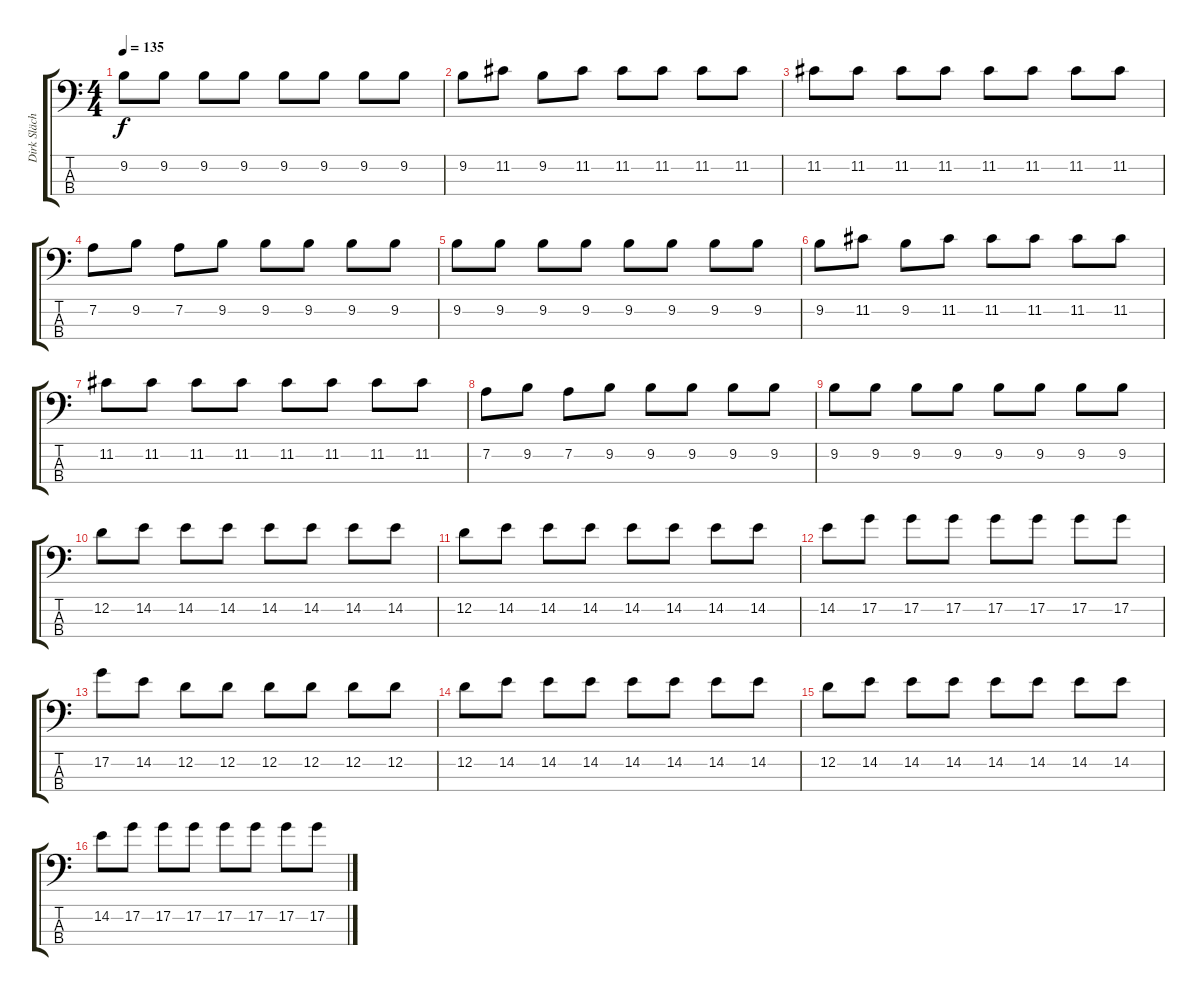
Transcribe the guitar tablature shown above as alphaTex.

\track ("Dirk Slächter" "Dirk Släch") {instrument electricbassfinger}
\staff {score tabs}
\tuning (G2 D2 A1 E1) {hide}
\ts (4 4)
\tempo 135
\clef f4
\ks c
9.2.8{dy f} 9.2.8 9.2.8 9.2.8 9.2.8 9.2.8 9.2.8 9.2.8 |
9.2.8 11.2.8 9.2.8 11.2.8 11.2.8 11.2.8 11.2.8 11.2.8 |
11.2.8 11.2.8 11.2.8 11.2.8 11.2.8 11.2.8 11.2.8 11.2.8 |
7.2.8 9.2.8 7.2.8 9.2.8 9.2.8 9.2.8 9.2.8 9.2.8 |
9.2.8 9.2.8 9.2.8 9.2.8 9.2.8 9.2.8 9.2.8 9.2.8 |
9.2.8 11.2.8 9.2.8 11.2.8 11.2.8 11.2.8 11.2.8 11.2.8 |
11.2.8 11.2.8 11.2.8 11.2.8 11.2.8 11.2.8 11.2.8 11.2.8 |
7.2.8 9.2.8 7.2.8 9.2.8 9.2.8 9.2.8 9.2.8 9.2.8 |
9.2.8 9.2.8 9.2.8 9.2.8 9.2.8 9.2.8 9.2.8 9.2.8 |
12.2.8 14.2.8 14.2.8 14.2.8 14.2.8 14.2.8 14.2.8 14.2.8 |
12.2.8 14.2.8 14.2.8 14.2.8 14.2.8 14.2.8 14.2.8 14.2.8 |
14.2.8 17.2.8 17.2.8 17.2.8 17.2.8 17.2.8 17.2.8 17.2.8 |
17.2.8 14.2.8 12.2.8 12.2.8 12.2.8 12.2.8 12.2.8 12.2.8 |
12.2.8 14.2.8 14.2.8 14.2.8 14.2.8 14.2.8 14.2.8 14.2.8 |
12.2.8 14.2.8 14.2.8 14.2.8 14.2.8 14.2.8 14.2.8 14.2.8 |
14.2.8 17.2.8 17.2.8 17.2.8 17.2.8 17.2.8 17.2.8 17.2.8
